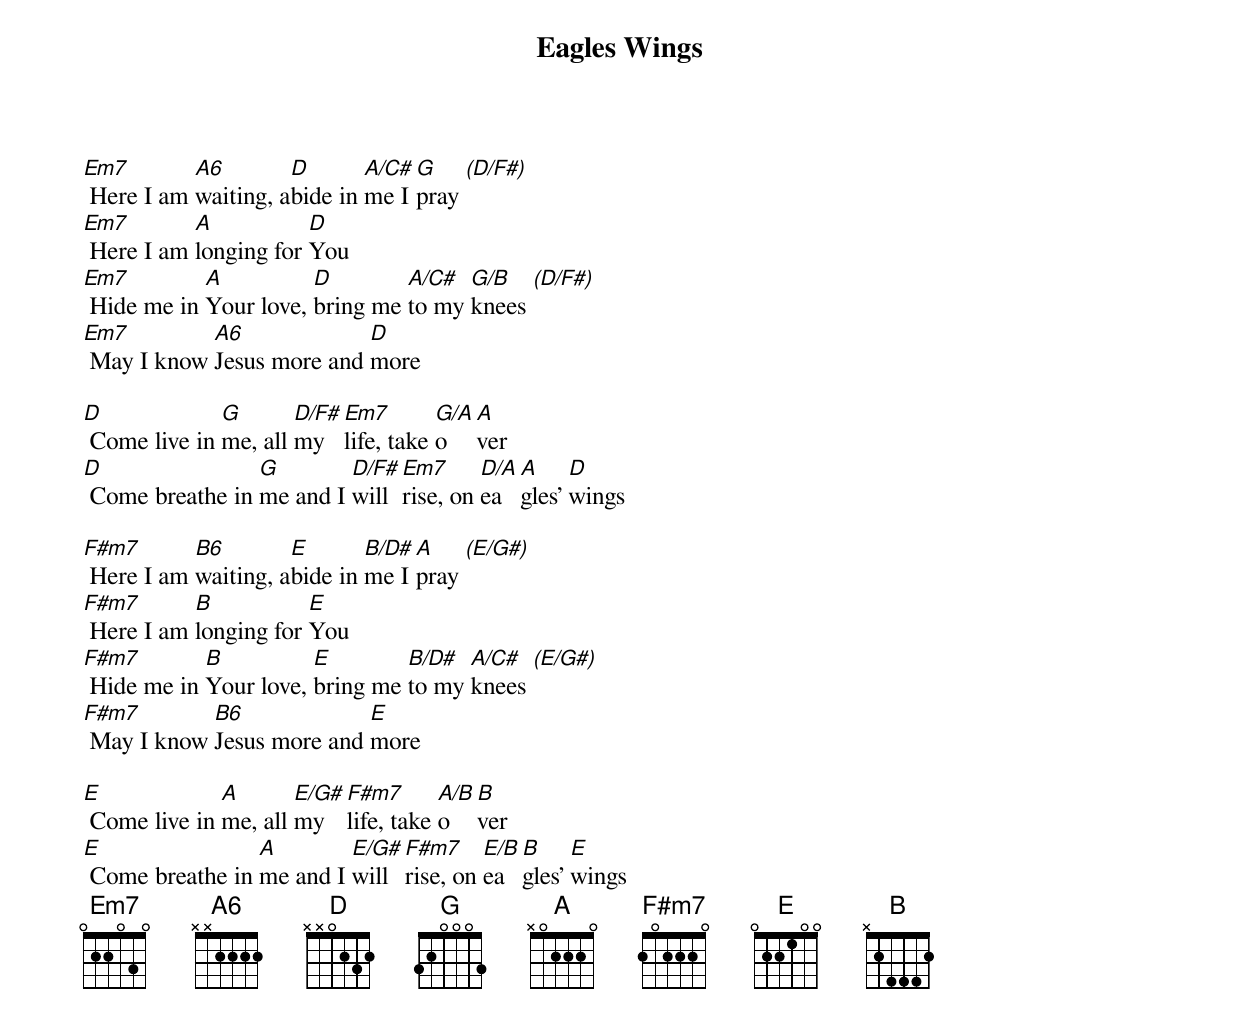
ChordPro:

{title: Eagles Wings}
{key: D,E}
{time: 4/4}
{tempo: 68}
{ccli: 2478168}
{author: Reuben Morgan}
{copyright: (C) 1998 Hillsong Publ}

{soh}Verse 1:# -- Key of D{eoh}
[Em7] Here I am [A6]waiting, a[D]bide in [A/C#]me I [G]pray [(D/F#)]
[Em7] Here I am [A]longing for [D]You
[Em7] Hide me in [A]Your love, [D]bring me [A/C#]to my [G/B]knees [(D/F#)]
[Em7] May I know [A6]Jesus more and [D]more

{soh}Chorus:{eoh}
[D] Come live in [G]me, all [D/F#]my [Em7]life, take [G/A]o[A]ver
[D] Come breathe in [G]me and I [D/F#]will [Em7]rise, on [D/A]ea[A]gles' [D]wings

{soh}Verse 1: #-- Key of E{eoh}
[F#m7] Here I am [B6]waiting, a[E]bide in [B/D#]me I [A]pray [(E/G#)]
[F#m7] Here I am [B]longing for [E]You
[F#m7] Hide me in [B]Your love, [E]bring me [B/D#]to my [A/C#]knees [(E/G#)]
[F#m7] May I know [B6]Jesus more and [E]more

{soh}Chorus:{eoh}
[E] Come live in [A]me, all [E/G#]my [F#m7]life, take [A/B]o[B]ver
[E] Come breathe in [A]me and I [E/G#]will [F#m7]rise, on [E/B]ea[B]gles' [E]wings
